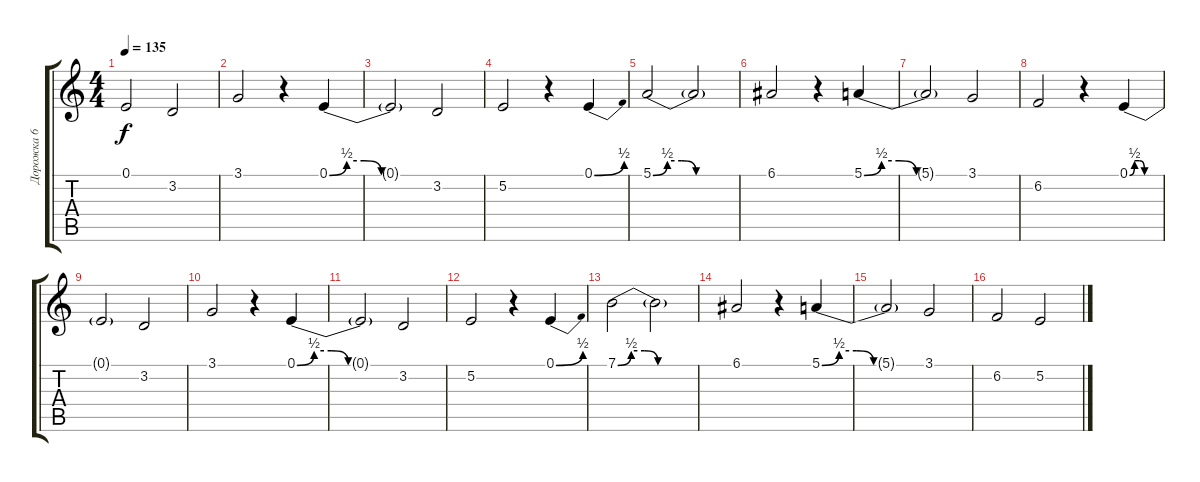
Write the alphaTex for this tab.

\track ("Дорожка 6" "Дорожка 6") {instrument synthvoice}
\staff {score tabs}
\tuning (E4 B3 G3 D3 A2 E2) {hide}
\ts (4 4)
\tempo 135
\clef g2
\ks c
0.1{t}.2{dy f} 3.2.2 |
3.1.2 r.4 0.1{be (custom 0 0 10 2 20 2 30 0 60 0)}.4 |
0.1{t}.2 3.2.2 |
5.2.2 r.4 0.1{be (bend 0 0 60 2)}.4 |
5.1{be (custom 0 0 10 2 20 2 30 0 60 0)}.2 5.1{t}.2 |
6.1.2 r.4 5.1{be (custom 0 0 10 2 20 2 30 0 60 0)}.4 |
5.1{t}.2 3.1.2 |
6.2.2 r.4 0.1{be (custom 0 0 10 2 20 2 30 0 60 0)}.4 |
0.1{t}.2 3.2.2 |
3.1.2 r.4 0.1{be (custom 0 0 10 2 20 2 30 0 60 0)}.4 |
0.1{t}.2 3.2.2 |
5.2.2 r.4 0.1{be (bend 0 0 60 2)}.4 |
7.1{be (custom 0 0 10 2 20 2 30 0 60 0)}.2 7.1{t}.2 |
6.1.2 r.4 5.1{be (custom 0 0 10 2 20 2 30 0 60 0)}.4 |
5.1{t}.2 3.1.2 |
6.2.2 5.2.2
